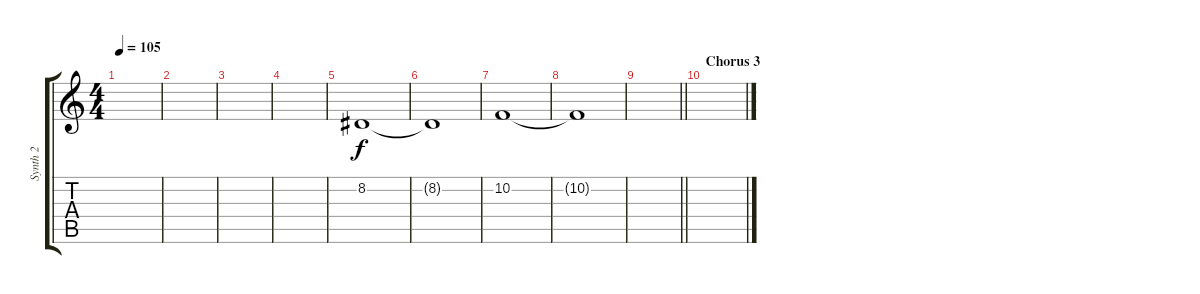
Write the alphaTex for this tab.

\track ("Synth 2" "Synth 2") {instrument choiraahs}
\staff {score tabs}
\tuning (C4 G3 Eb3 Bb2 F2 C2) {hide}
\ts (4 4)
\tempo 105
\clef g2
\ks c
|
|
|
|
8.2.1 |
8.2{t}.1 |
10.2.1 |
10.2{t}.1 |
\barLineRight lightlight
|
\section ("" "Chorus 3")
